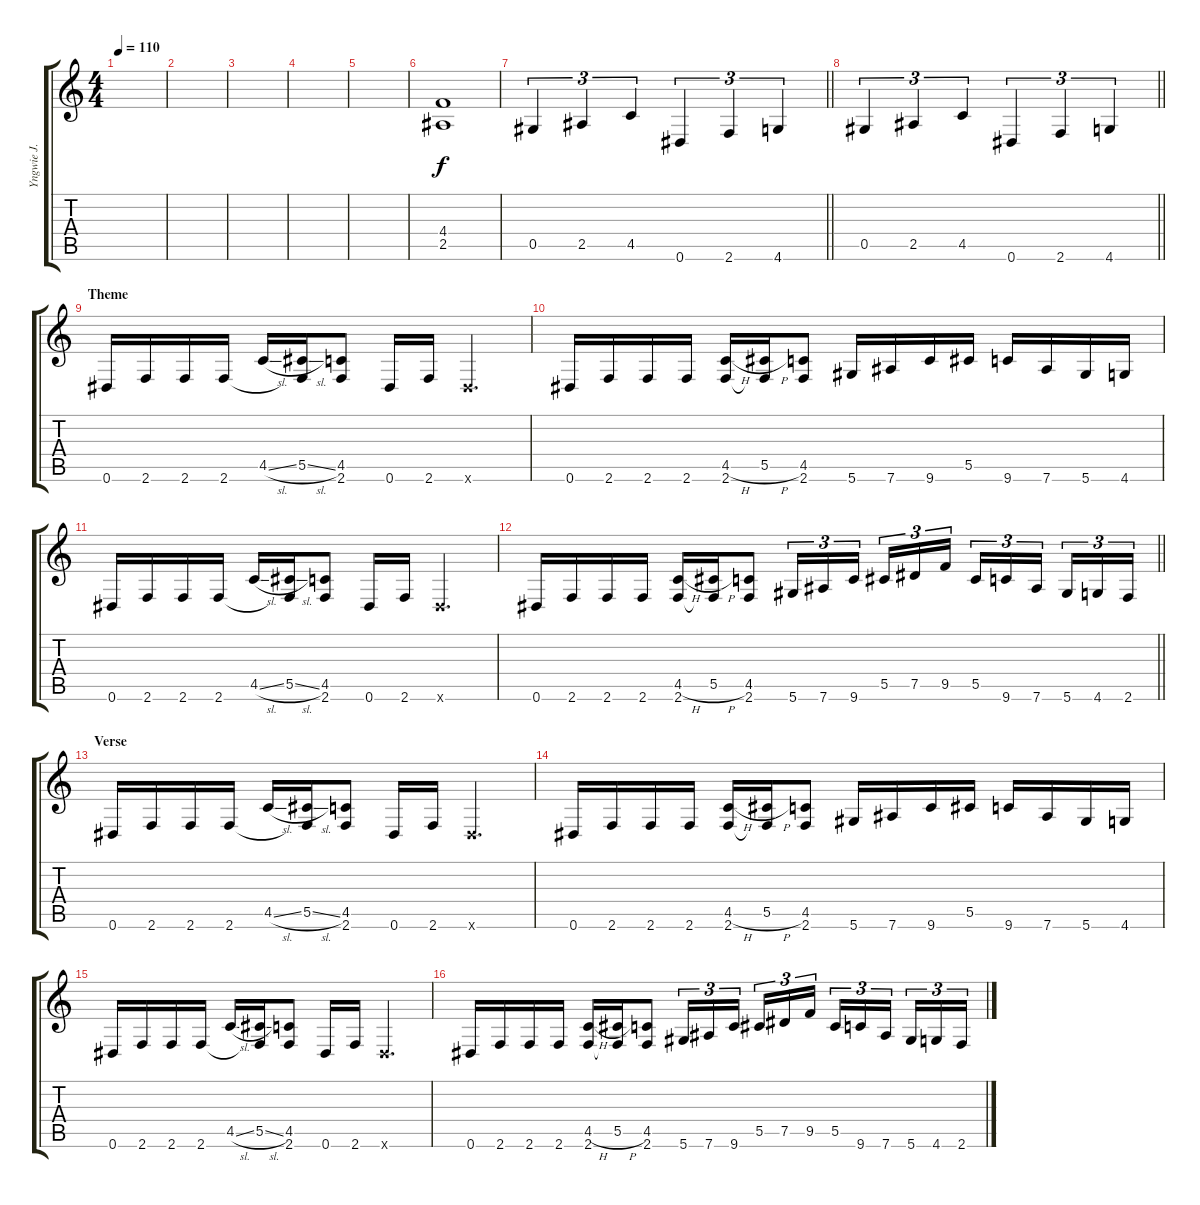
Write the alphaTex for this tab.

\track ("Yngwie J. Malmsteen" "Yngwie J. ") {instrument overdrivenguitar}
\staff {score tabs}
\tuning (Eb4 Bb3 Gb3 Db3 Ab2 Eb2) {hide}
\ts (4 4)
\tempo 110
\clef g2
\ks c
|
|
|
|
|
(4.4 2.5).1 |
\barLineRight lightlight
0.5.4{tu (3 2)} 2.5.4{tu (3 2)} 4.5.4{tu (3 2)} 0.6.4{tu (3 2)} 2.6.4{tu (3 2)} 4.6.4{tu (3 2)} |
\barLineRight lightlight
0.5.4{tu (3 2)} 2.5.4{tu (3 2)} 4.5.4{tu (3 2)} 0.6.4{tu (3 2)} 2.6.4{tu (3 2)} 4.6.4{tu (3 2)} |
\section ("" "Theme")
0.6.16 2.6.16 2.6.16 2.6.16 4.5{sl}.16 (5.5{sl} 2.6{t}).16 (4.5 2.6).8 0.6.16 2.6.16 0.6{x}.4{d} |
0.6.16 2.6.16 2.6.16 2.6.16 (4.5{h} 2.6).16 (5.5{h} 2.6{t}).16 (4.5 2.6).8 5.6.16 7.6.16 9.6.16 5.5.16 9.6.16 7.6.16 5.6.16 4.6.16 |
0.6.16 2.6.16 2.6.16 2.6.16 4.5{sl}.16 (5.5{sl} 2.6{t}).16 (4.5 2.6).8 0.6.16 2.6.16 0.6{x}.4{d} |
\barLineRight lightlight
0.6.16 2.6.16 2.6.16 2.6.16 (4.5{h} 2.6).16 (5.5{h} 2.6{t}).16 (4.5 2.6).8 5.6.16{tu (3 2)} 7.6.16{tu (3 2)} 9.6.16{tu (3 2) beam splitsecondary} 5.5.16{tu (3 2)} 7.5.16{tu (3 2)} 9.5.16{tu (3 2)} 5.5.16{tu (3 2)} 9.6.16{tu (3 2)} 7.6.16{tu (3 2) beam splitsecondary} 5.6.16{tu (3 2)} 4.6.16{tu (3 2)} 2.6.16{tu (3 2)} |
\section ("" "Verse")
0.6.16 2.6.16 2.6.16 2.6.16 4.5{sl}.16 (5.5{sl} 2.6{t}).16 (4.5 2.6).8 0.6.16 2.6.16 0.6{x}.4{d} |
0.6.16 2.6.16 2.6.16 2.6.16 (4.5{h} 2.6).16 (5.5{h} 2.6{t}).16 (4.5 2.6).8 5.6.16 7.6.16 9.6.16 5.5.16 9.6.16 7.6.16 5.6.16 4.6.16 |
0.6.16 2.6.16 2.6.16 2.6.16 4.5{sl}.16 (5.5{sl} 2.6{t}).16 (4.5 2.6).8 0.6.16 2.6.16 0.6{x}.4{d} |
0.6.16 2.6.16 2.6.16 2.6.16 (4.5{h} 2.6).16 (5.5{h} 2.6{t}).16 (4.5 2.6).8 5.6.16{tu (3 2)} 7.6.16{tu (3 2)} 9.6.16{tu (3 2) beam splitsecondary} 5.5.16{tu (3 2)} 7.5.16{tu (3 2)} 9.5.16{tu (3 2)} 5.5.16{tu (3 2)} 9.6.16{tu (3 2)} 7.6.16{tu (3 2) beam splitsecondary} 5.6.16{tu (3 2)} 4.6.16{tu (3 2)} 2.6.16{tu (3 2)}
